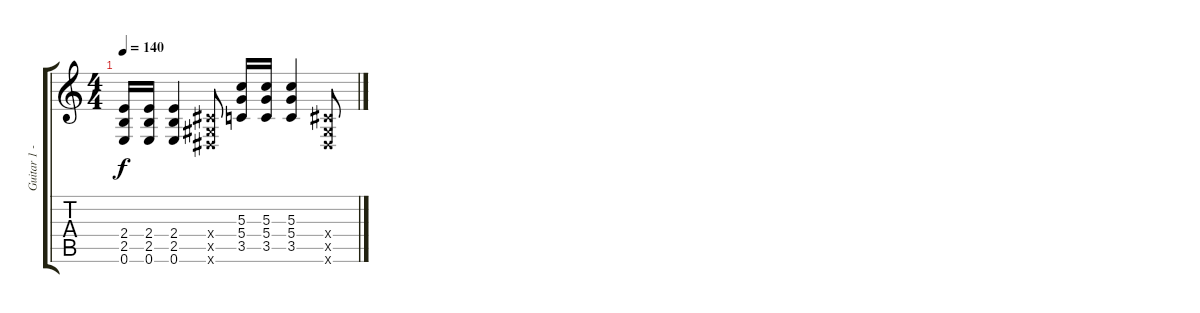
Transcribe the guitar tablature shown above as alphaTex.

\track ("Guitar 1 - rythm" "Guitar 1 -") {instrument distortionguitar}
\staff {score tabs}
\tuning (E4 B3 G3 D3 A2 E2) {hide}
\ts (4 4)
\tempo 140
\clef g2
\ks c
(2.4 2.5 0.6).16{dy f volume 0} (2.4 2.5 0.6).16 (2.4 2.5 0.6).4 (-1.4{x} -1.5{x} -1.6{x}).8 (5.3 5.4 3.5).16 (5.3 5.4 3.5).16 (5.3 5.4 3.5).4 (-1.4{x} -1.5{x} -1.6{x}).8
